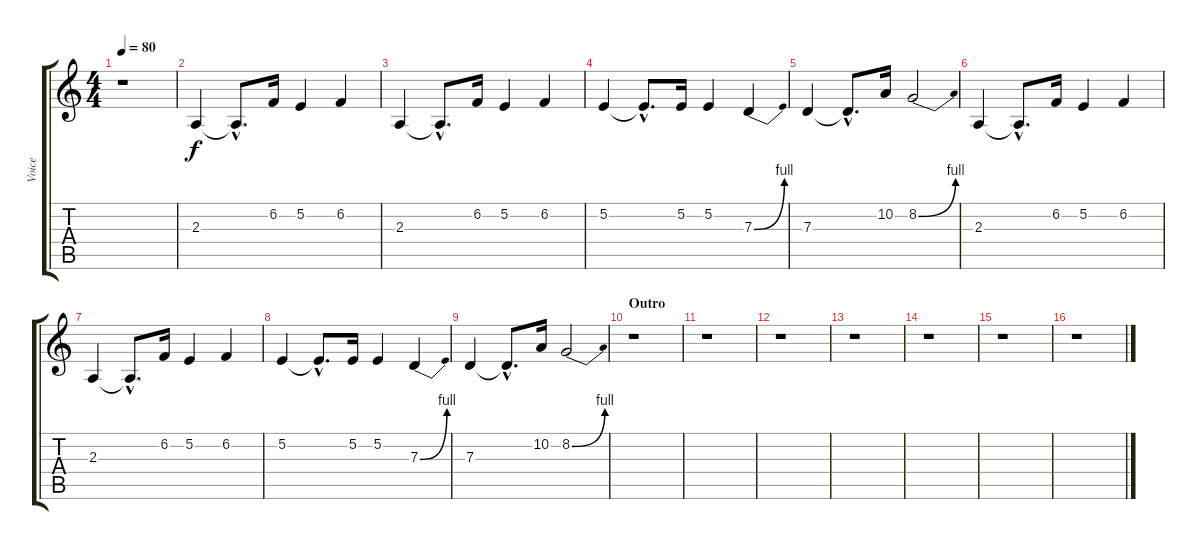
\track ("Voice" "Voice") {instrument cello}
\staff {score tabs}
\tuning (E4 B3 G3 D3 A2 E2) {hide}
\ts (4 4)
\tempo 80
\clef g2
\ks c
r.1{dy f} |
2.3.4 2.3{hac t}.8{d} 6.2.16 5.2.4 6.2.4 |
2.3.4 2.3{hac t}.8{d} 6.2.16 5.2.4 6.2.4 |
5.2.4 5.2{hac t}.8{d} 5.2.16 5.2.4 7.3{be (bend 0 0 60 4)}.4 |
7.3.4 7.3{hac t}.8{d} 10.2.16 8.2{be (bend 0 0 60 4)}.2 |
2.3.4 2.3{hac t}.8{d} 6.2.16 5.2.4 6.2.4 |
2.3.4 2.3{hac t}.8{d} 6.2.16 5.2.4 6.2.4 |
5.2.4 5.2{hac t}.8{d} 5.2.16 5.2.4 7.3{be (bend 0 0 60 4)}.4 |
7.3.4 7.3{hac t}.8{d} 10.2.16 8.2{be (bend 0 0 60 4)}.2 |
\section ("" "Outro")
r.1 |
r.1 |
r.1 |
r.1 |
r.1 |
r.1 |
r.1
